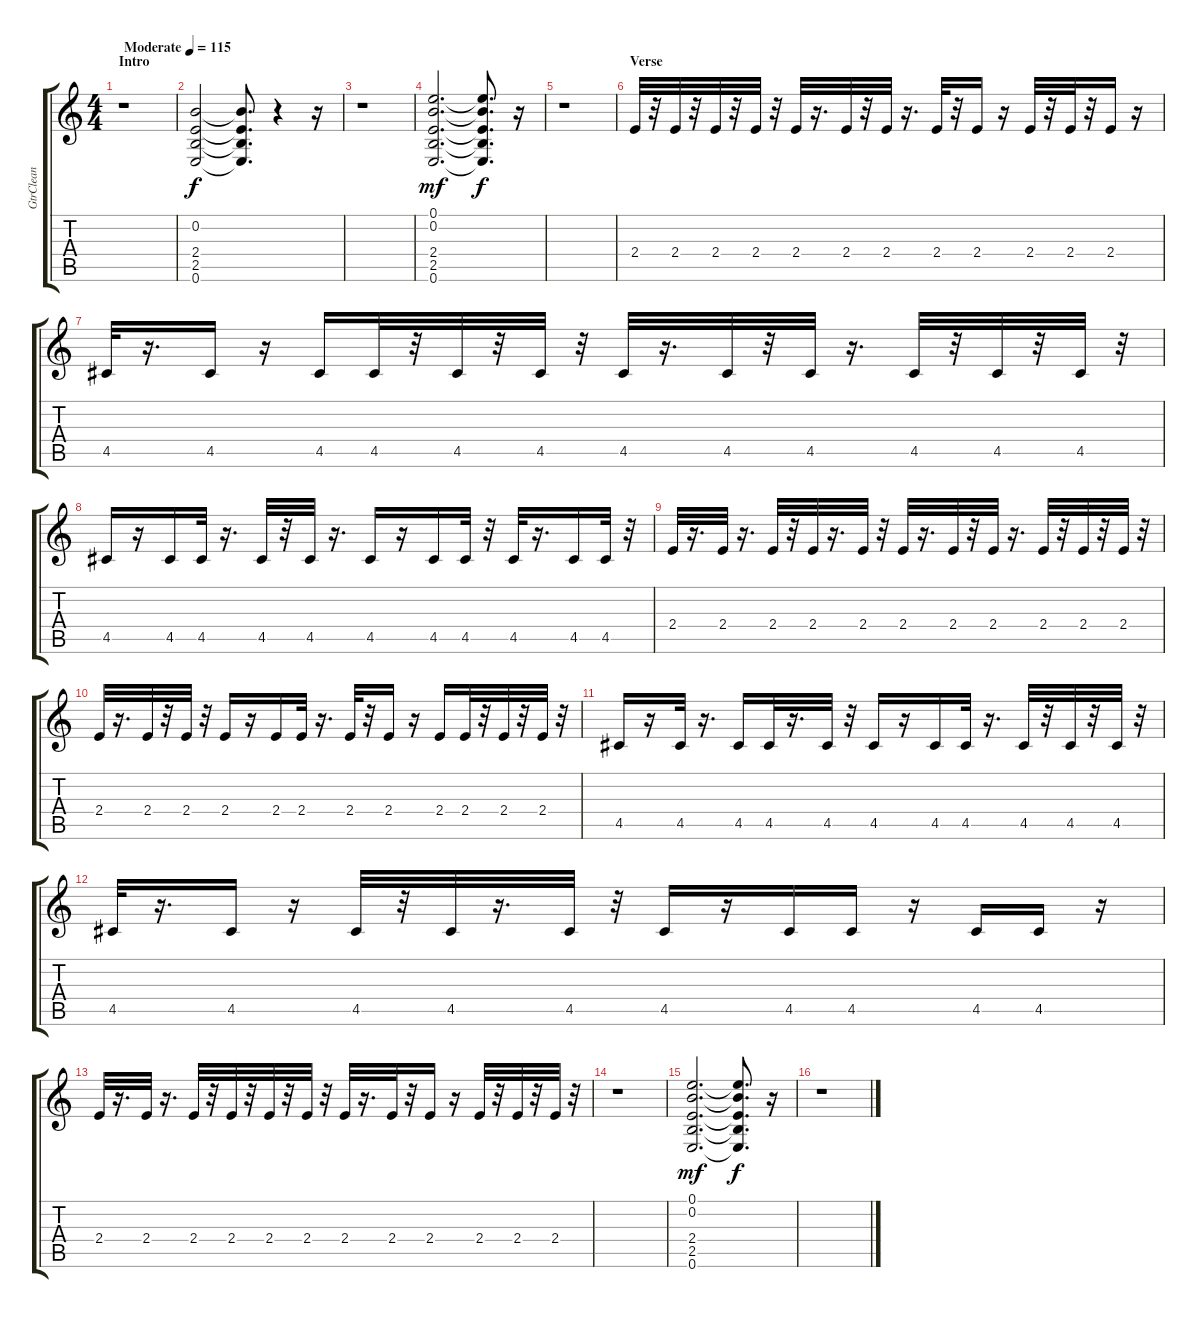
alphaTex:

\track ("GtrClean" "GtrClean") {instrument electricguitarclean}
\staff {score tabs}
\tuning (E4 B3 G3 D3 A2 E2) {hide}
\ts (4 4)
\section ("" "Intro")
\tempo (115 "Moderate")
\clef g2
\ks c
r.1{dy f instrument electricguitarclean} |
(0.2 2.4 2.5 0.6).2 (0.2{t} 2.4{t} 2.5{t} 0.6{t}).8{d} r.4 r.16 |
r.1 |
(0.1 0.2 2.4 2.5 0.6).2{d dy mf} (0.1{t} 0.2{t} 2.4{t} 2.5{t} 0.6{t}).8{d dy f} r.16 |
r.1 |
\section ("" "Verse")
2.4.32 r.32 2.4.32 r.32 2.4.32 r.32 2.4.32 r.32 2.4.32 r.16{d} 2.4.32 r.32 2.4.32 r.16{d} 2.4.32 r.32 2.4.16 r.16 2.4.32 r.32 2.4.32 r.32 2.4.16 r.16 |
4.5.32 r.16{d} 4.5.16 r.16 4.5.16 4.5.32 r.32 4.5.32 r.32 4.5.32 r.32 4.5.32 r.16{d} 4.5.32 r.32 4.5.32 r.16{d} 4.5.32 r.32 4.5.32 r.32 4.5.32 r.32 |
4.5.16 r.16 4.5.16 4.5.32 r.16{d} 4.5.32 r.32 4.5.32 r.16{d} 4.5.16 r.16 4.5.16 4.5.32 r.32 4.5.32 r.16{d} 4.5.16 4.5.32 r.32 |
2.4.32 r.16{d} 2.4.32 r.16{d} 2.4.32 r.32 2.4.32 r.16{d} 2.4.32 r.32 2.4.32 r.16{d} 2.4.32 r.32 2.4.32 r.16{d} 2.4.32 r.32 2.4.32 r.32 2.4.32 r.32 |
2.4.32 r.16{d} 2.4.32 r.32 2.4.32 r.32 2.4.16 r.16 2.4.16 2.4.32 r.16{d} 2.4.32 r.32 2.4.16 r.16 2.4.16 2.4.32 r.32 2.4.32 r.32 2.4.32 r.32 |
4.5.16 r.16 4.5.32 r.16{d} 4.5.16 4.5.32 r.16{d} 4.5.32 r.32 4.5.16 r.16 4.5.16 4.5.32 r.16{d} 4.5.32 r.32 4.5.32 r.32 4.5.32 r.32 |
4.5.32 r.16{d} 4.5.16 r.16 4.5.32 r.32 4.5.32 r.16{d} 4.5.32 r.32 4.5.16 r.16 4.5.16 4.5.16 r.16 4.5.16 4.5.16 r.16 |
2.4.32 r.16{d} 2.4.32 r.16{d} 2.4.32 r.32 2.4.32 r.32 2.4.32 r.32 2.4.32 r.32 2.4.32 r.16{d} 2.4.32 r.32 2.4.16 r.16 2.4.32 r.32 2.4.32 r.32 2.4.32 r.32 |
r.1 |
(0.1 0.2 2.4 2.5 0.6).2{d dy mf} (0.1{t} 0.2{t} 2.4{t} 2.5{t} 0.6{t}).8{d dy f} r.16 |
r.1
